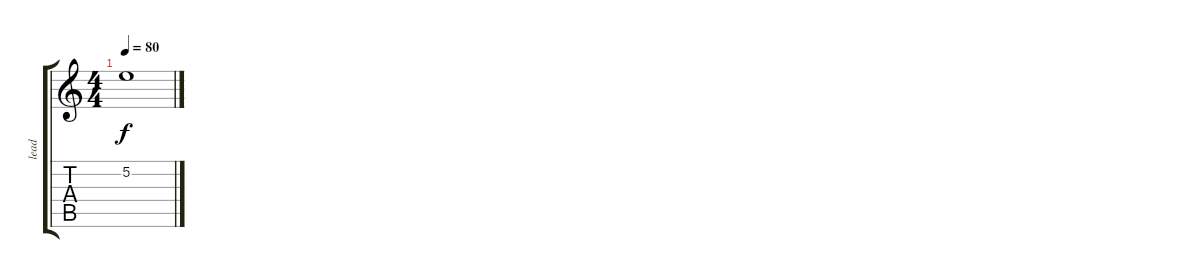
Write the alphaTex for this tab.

\track ("lead" "lead") {instrument overdrivenguitar}
\staff {score tabs}
\tuning (E4 B3 G3 D3 A2 E2) {hide}
\ts (4 4)
\tempo 80
\clef g2
\ks c
5.2.1{dy f}
